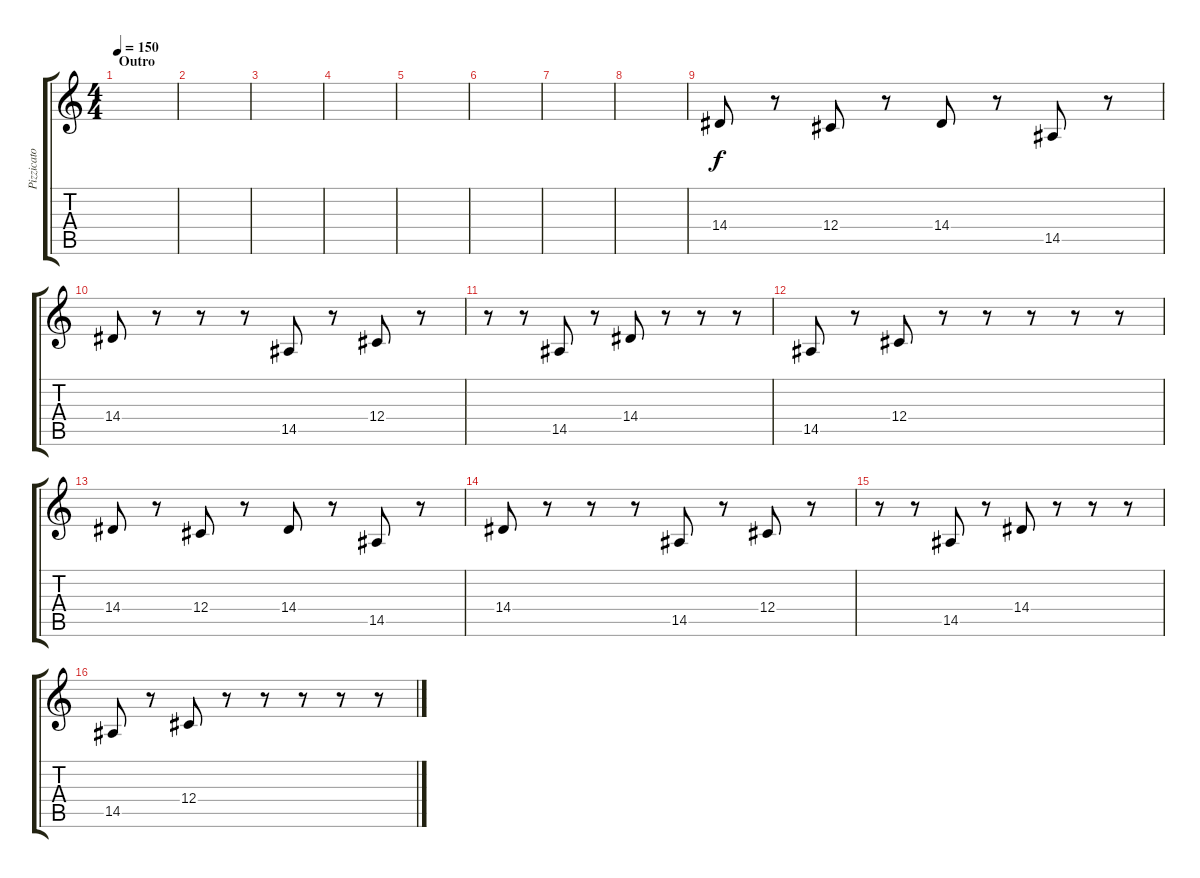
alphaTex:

\track ("Pizzicato Strings" "Pizzicato ") {instrument pizzicatostrings}
\staff {score tabs}
\tuning (Eb4 Bb3 Gb3 Db3 Ab2 Eb2) {hide}
\ts (4 4)
\section ("" "Outro")
\tempo 150
\clef g2
\ks c
|
|
|
|
|
|
|
|
14.4.8 r.8 12.4.8 r.8 14.4.8 r.8 14.5.8 r.8 |
14.4.8 r.8 r.8 r.8 14.5.8 r.8 12.4.8 r.8 |
r.8 r.8 14.5.8 r.8 14.4.8 r.8 r.8 r.8 |
14.5.8 r.8 12.4.8 r.8 r.8 r.8 r.8 r.8 |
14.4.8 r.8 12.4.8 r.8 14.4.8 r.8 14.5.8 r.8 |
14.4.8 r.8 r.8 r.8 14.5.8 r.8 12.4.8 r.8 |
r.8 r.8 14.5.8 r.8 14.4.8 r.8 r.8 r.8 |
14.5.8 r.8 12.4.8 r.8 r.8 r.8 r.8 r.8
